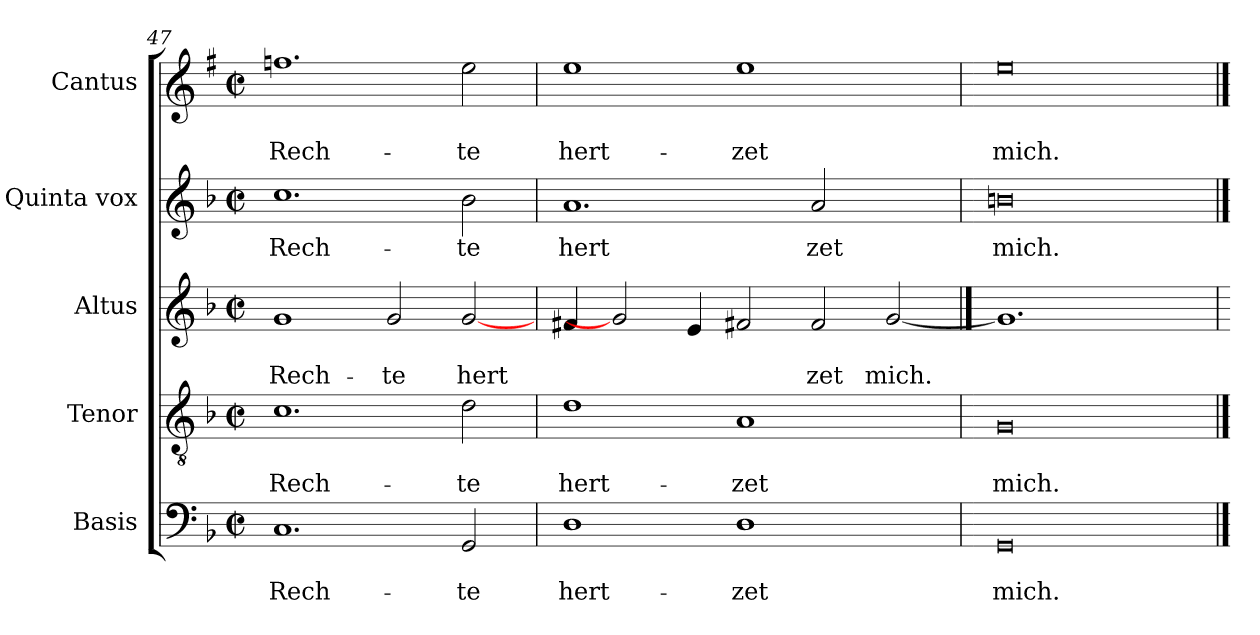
**kern	**text	**text	**kern	**text	**text	**kern	**text	**text	**kern	**text	**kern	**text	**text
*part5	*part5	*part5	*part4	*part4	*part4	*part3	*part3	*part3	*part2	*part2	*part1	*part1	*part1
*staff5	*staff5	*staff5	*staff4	*staff4	*staff4	*staff3	*staff3	*staff3	*staff2	*staff2	*staff1	*staff1	*staff1
*I"Basis	*	*	*I"Tenor	*	*	*I"Altus	*	*	*I"Quinta vox	*	*I"Cantus	*	*
*clefF4	*	*	*clefGv2	*	*	*clefG2	*	*	*clefG2	*	*clefG2	*	*
*	*	*	*	*	*	*	*	*	*	*	*ITrd1c2	*	*
*k[b-]	*	*	*k[b-]	*	*	*k[b-]	*	*	*k[b-]	*	*k[b-]	*	*
*F:	*	*	*F:	*	*	*F:	*	*	*F:	*	*F:	*	*
*M4/2	*	*	*M4/2	*	*	*M4/2	*	*	*M4/2	*	*M4/2	*	*
*met(c|)	*	*	*met(c|)	*	*	*met(c|)	*	*	*met(c|)	*	*met(c|)	*	*
=47	=47	=47	=47	=47	=47	=47	=47	=47	=47	=47	=47	=47	=47
!	!	!LO:LY:b	!	!	!LO:LY:b	!	!	!LO:LY:b	!	!LO:LY:b	!	!	!LO:LY:b
1.C	.	Rech-	1.c	.	Rech-	1g	.	Rech-	1.cc	Rech-	1.ee-X	.	Rech-
!	!	!	!	!	!	!	!	!LO:LY:b	!	!	!	!	!
.	.	.	.	.	.	2g	.	-te	.	.	.	.	.
!	!	!LO:LY:b	!	!	!LO:LY:b	!	!	!LO:LY:b	!	!LO:LY:b	!	!	!LO:LY:b
2GG	.	-te	2d	.	-te	[2g	.	hert	2b-	-te	2dd	.	-te
=47A	=47A	=47A	=47A	=47A	=47A	=47A	=47A	=47A	=47A	=47A	=47A	=47A	=47A
!	!	!LO:LY:b	!	!	!LO:LY:b	!	!	!	!	!LO:LY:b	!	!	!LO:LY:b
1D	.	hert-	1d	.	hert-	4f#X	.	.	1.a	hert	1dd	.	hert-
.	.	.	.	.	.	2g]	.	.	.	.	.	.	.
.	.	.	.	.	.	4e	.	.	.	.	.	.	.
!	!	!LO:LY:b	!	!	!LO:LY:b	!	!	!	!	!	!	!	!LO:LY:b
1D	.	-zet	1A	.	-zet	2f#X	.	.	.	.	1dd	.	-zet
!	!	!	!	!	!	!	!	!LO:LY:b	!	!LO:LY:b	!	!	!
.	.	.	.	.	.	2f#	.	zet	2a	zet	.	.	.
!	!	!	!	!	!	!	!	!LO:LY:b	!	!	!	!	!
2ryy	.	.	2ryy	.	.	[2g	.	mich.	2ryy	.	2ryy	.	.
=48A	=48A	=48A	=48A	=48A	=48A	==48A	=48A	=48A	=48A	=48A	=48A	=48A	=48A
!	!	!LO:LY:b	!	!	!LO:LY:b	!	!	!	!	!LO:LY:b	!	!	!LO:LY:b
0GG	.	mich.	0G	.	mich.	1.g]	.	.	0bn	mich.	0dd	.	mich.
.	.	.	.	.	.	2ryy	.	.	.	.	.	.	.
==	==	==	==	==	==	=	==	==	==	==	==	==	==
*-	*-	*-	*-	*-	*-	*-	*-	*-	*-	*-	*-	*-	*-
